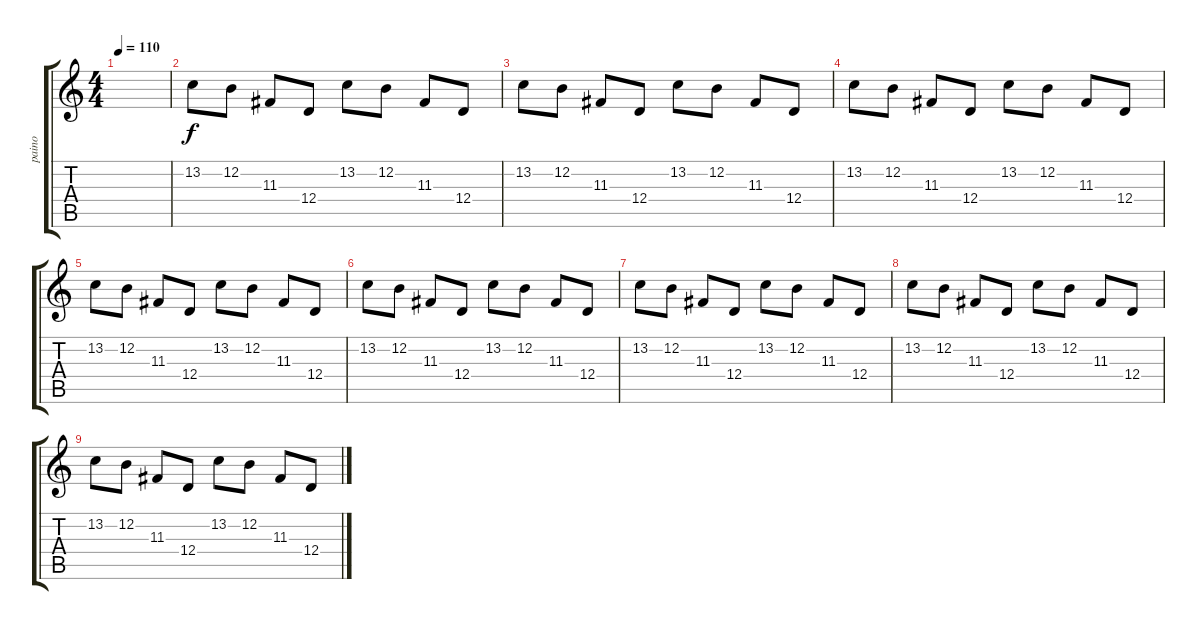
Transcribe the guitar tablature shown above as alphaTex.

\track ("paino" "paino") {instrument acousticgrandpiano}
\staff {score tabs}
\tuning (E4 B3 G3 D3 A2 E2) {hide}
\ts (4 4)
\tempo 110
\clef g2
\ks c
|
13.2.8 12.2.8 11.3.8 12.4.8 13.2.8 12.2.8 11.3.8 12.4.8 |
13.2.8 12.2.8 11.3.8 12.4.8 13.2.8 12.2.8 11.3.8 12.4.8 |
13.2.8 12.2.8 11.3.8 12.4.8 13.2.8 12.2.8 11.3.8 12.4.8 |
13.2.8 12.2.8 11.3.8 12.4.8 13.2.8 12.2.8 11.3.8 12.4.8 |
13.2.8 12.2.8 11.3.8 12.4.8 13.2.8 12.2.8 11.3.8 12.4.8 |
13.2.8 12.2.8 11.3.8 12.4.8 13.2.8 12.2.8 11.3.8 12.4.8 |
13.2.8 12.2.8 11.3.8 12.4.8 13.2.8 12.2.8 11.3.8 12.4.8 |
13.2.8 12.2.8 11.3.8 12.4.8 13.2.8 12.2.8 11.3.8 12.4.8
